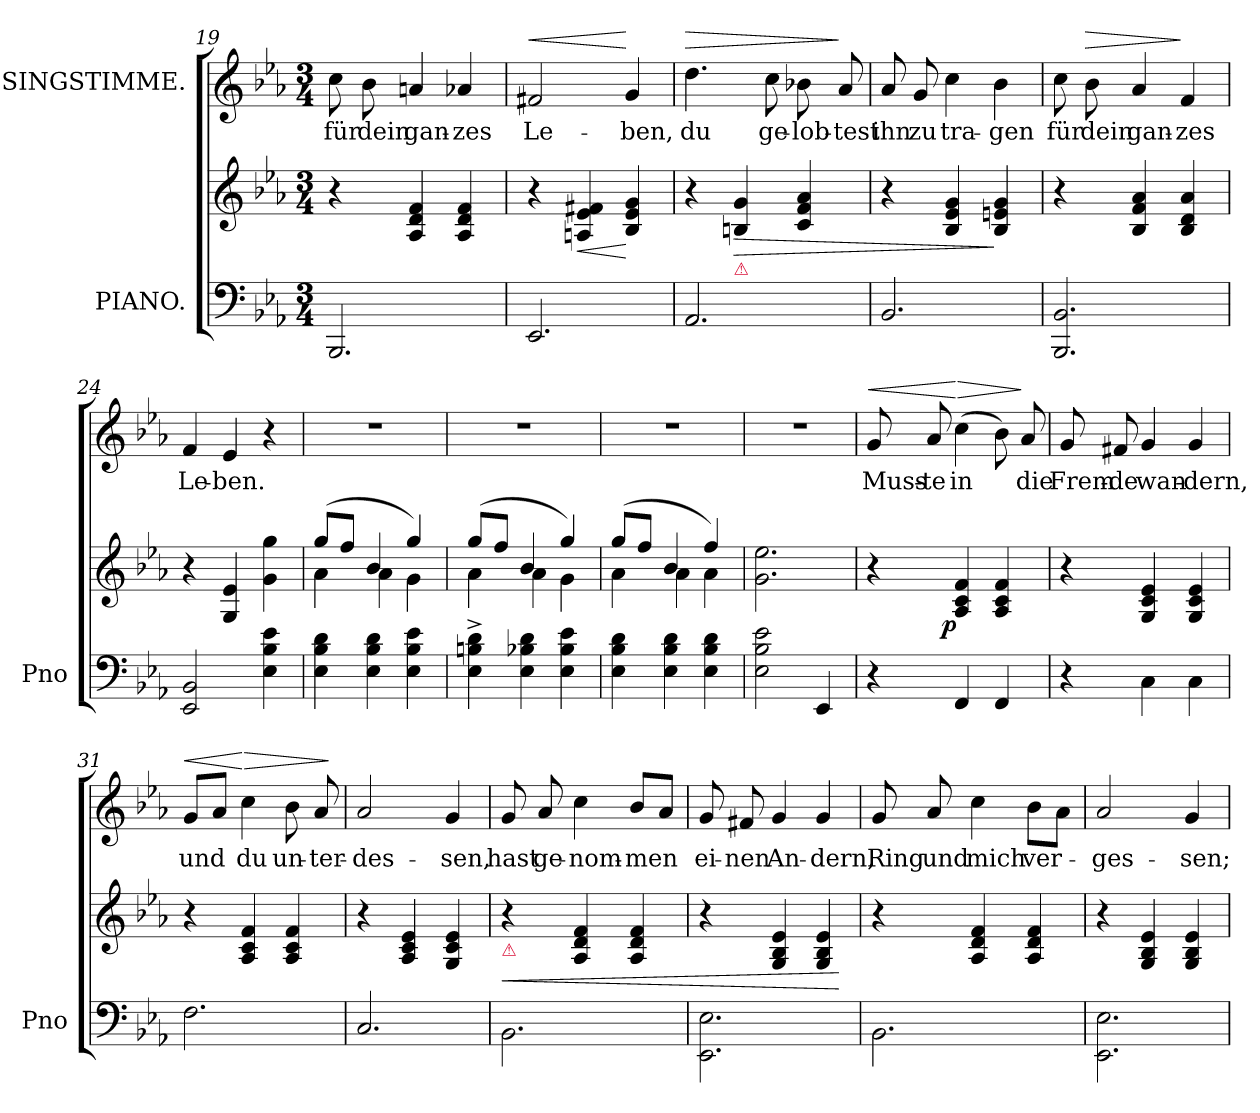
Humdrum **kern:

**kern	**kern	**dynam	**kern	**text	**dynam
*part2	*part2	*part2	*part1	*part1	*part1
*staff3	*staff2	*staff2/3	*staff1	*staff1	*staff1
*I"PIANO.	*	*	*I"SINGSTIMME.	*	*
*I'Pno	*	*	*	*	*
*clefF4	*clefG2	*	*clefG2	*	*
*k[b-e-a-]	*k[b-e-a-]	*	*k[b-e-a-]	*	*
*E-:	*E-:	*	*E-:	*	*
*M3/4	*M3/4	*	*M3/4	*	*
=19	=19	=19	=19	=19	=19
2.BBB-	4r	.	8cc	für	.
.	.	.	8b-	dein	.
.	4A-/ 4d/ 4f/	.	4an	gan-	.
.	4A-/ 4d/ 4f/	.	4a-X	-zes	.
=20	=20	=20	=20	=20	=20
!	!	!	!	!	!LO:HP:a
2.EE-	4r	.	2f#X	Le-	<
.	4An 4e- 4f#X	<	.	.	.
.	4B- 4e- 4g	[	4g	-ben,	[
=21	=21	=21	=21	=21	=21
!	!	!	!	!	!LO:HP:a
2.AA-	4r	.	4.dd	du	>
!	!LO:TX:b:Bi:color=crimson:t=⚠	!	!	!	!
!	!	!LO:HP:b	!	!	!
.	4Bn 4g	>	.	.	.
.	.	.	8cc	ge-	.
.	4c 4f 4a-	.	8b-X	-lob-	.
.	.	.	8a-	-test	]
=22	=22	=22	=22	=22	=22
2.BB-	4r	.	8a-	ihn	.
.	.	.	8g	zu	.
.	4B- 4e- 4g	.	4cc	tra-	.
.	4B- 4en 4g	]	4b-	-gen	.
=23	=23	=23	=23	=23	=23
2.BBB- 2.BB-	4r	.	8cc	für	.
!	!	!	!	!	!LO:HP:a
.	.	.	8b-	dein	>
.	4B- 4f 4a-	.	4a-	gan-	.
.	4B- 4d 4a-	.	4f	-zes	]
=24	=24	=24	=24	=24	=24
2EE-/ 2BB-/	4r	.	4f	Le-	.
.	4G/ 4e-/	.	4e-	-ben.	.
4E-\ 4B-\ 4e-\	4g\ 4gg\	.	4r	.	.
=25	=25	=25	=25	=25	=25
*	*^	*	*	*	*
4E- 4B- 4d	(>8ggL	4a-\	.	2.r	.	.
.	8ffJ	.	.	.	.	.
4E- 4B- 4d	4b-	4a-	.	.	.	.
4E- 4B- 4e-	4gg)	4g	.	.	.	.
=26	=26	=26	=26	=26	=26	=26
4E-^> 4Bn^> 4d^>	(>8ggL	4a-	.	2.r	.	.
.	8ffJ	.	.	.	.	.
4E- 4B-X 4d	4b-	4a-	.	.	.	.
4E- 4B- 4e-	4gg)	4g	.	.	.	.
=27	=27	=27	=27	=27	=27	=27
4E- 4B- 4d	(>8ggL	4a-	.	2.r	.	.
.	8ffJ	.	.	.	.	.
4E- 4B- 4d	4b-	4a-	.	.	.	.
4E- 4B- 4d	4ff)	4a-	.	.	.	.
*	*v	*v	*	*	*	*
=28	=28	=28	=28	=28	=28
2E-\ 2B-\ 2e-\	2.g\ 2.ee-\	.	2.r	.	.
4EE-/	.	.	.	.	.
=29	=29	=29	=29	=29	=29
!	!	!	!	!	!LO:HP:a
4r	4r	.	8g	Muss-	<
.	.	.	8a-	-te	.
!	!	!LO:DY:rj	!	!	!LO:HP:n=1:a
4FF	4A- 4c 4f	p	(>4cc	in	[ >
4FF	4A- 4c 4f	.	8b-)	.	.
.	.	.	8a-	die	]
=30	=30	=30	=30	=30	=30
4r	4r	.	8g	Frem-	.
.	.	.	8f#X	-de	.
4C\	4G/ 4c/ 4e-/	.	4g	wan-	.
4C\	4G/ 4c/ 4e-/	.	4g	-dern,	.
=31	=31	=31	=31	=31	=31
!	!	!	!	!	!LO:HP:a
2.F	4r	.	8gL	und	<
.	.	.	8a-J	.	.
!	!	!	!	!	!LO:HP:n=1:a
.	4A- 4c 4f	.	4cc	du	[ >
.	4A- 4c 4f	.	8b-	un-	.
.	.	.	8a-	-ter-	.
.	.	.	.	.	]
=32	=32	=32	=32	=32	=32
2.C/	4r	.	2a-	-des-	.
.	4A- 4c 4e-	.	.	.	.
.	4G 4c 4e-	.	4g	-sen,	.
=33	=33	=33	=33	=33	=33
!	!LO:TX:b:Bi:color=crimson:t=⚠	!	!	!	!
!	!	!LO:HP:b	!	!	!
2.BB-\	4r	<	8g	hast	.
.	.	.	8a-	ge-	.
.	4A-/ 4d/ 4f/	.	4cc	-nom-	.
.	4A-/ 4d/ 4f/	.	8b-L	-men	.
.	.	.	8a-J	.	.
=34	=34	=34	=34	=34	=34
2.EE-\ 2.E-\	4r	.	8g	ei-	.
.	.	.	8f#X	-nen	.
.	4G/ 4B-/ 4e-/	.	4g	An-	.
.	4G/ 4B-/ 4e-/	.	4g	-dern,	.
.	.	[	.	.	.
=35	=35	=35	=35	=35	=35
2.BB-\	4r	.	8g	Ring	.
.	.	.	8a-	und	.
.	4A-/ 4d/ 4f/	.	4cc	mich	.
.	4A-/ 4d/ 4f/	.	8b-\L	ver-	.
.	.	.	8a-J	.	.
=36	=36	=36	=36	=36	=36
2.EE-\ 2.E-\	4r	.	2a-	-ges-	.
.	4G/ 4B-/ 4e-/	.	.	.	.
.	4G/ 4B-/ 4e-/	.	4g	-sen;	.
=	=	=	=	=	=
*-	*-	*-	*-	*-	*-
